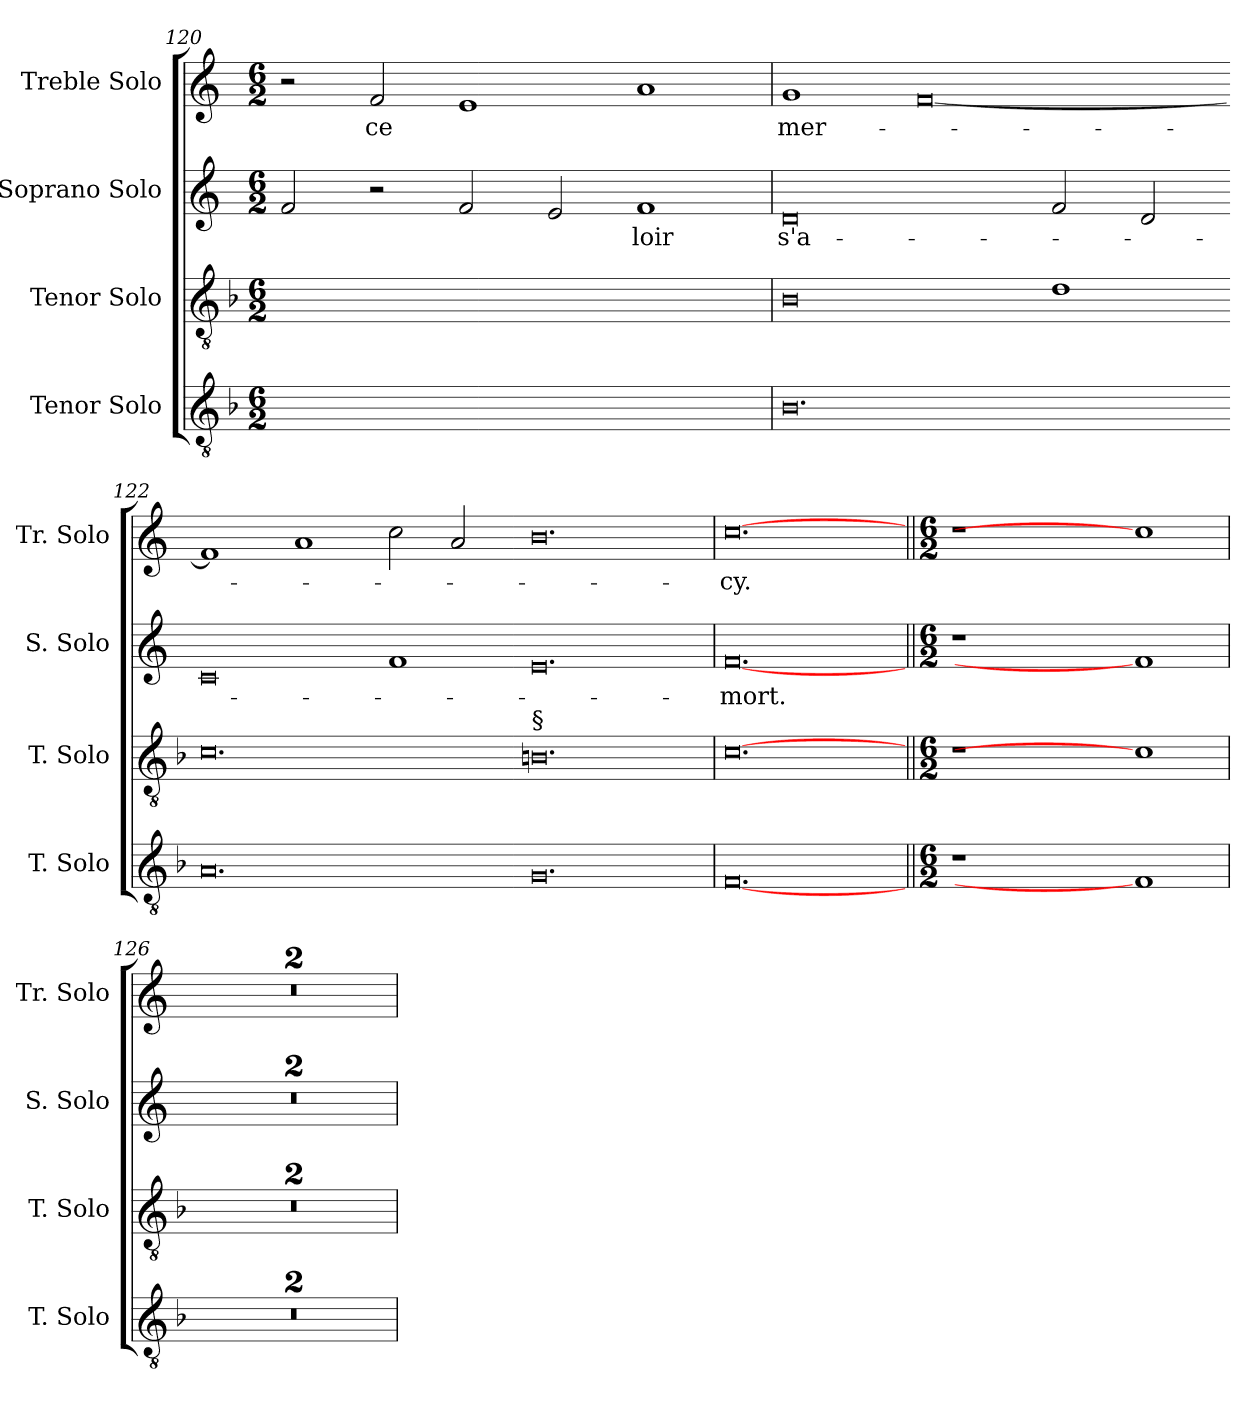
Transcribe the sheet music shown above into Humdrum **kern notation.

**kern	**kern	**kern	**text	**kern	**text
*part4	*part3	*part2	*part2	*part1	*part1
*staff4	*staff3	*staff2	*staff2	*staff1	*staff1
*I"Tenor Solo	*I"Tenor Solo	*I"Soprano Solo	*	*I"Treble Solo	*
*I'T. Solo	*I'T. Solo	*I'S. Solo	*	*I'Tr. Solo	*
*clefGv2	*clefGv2	*clefG2	*	*clefG2	*
*ITrd7c12	*ITrd7c12	*	*	*	*
*k[b-]	*k[b-]	*k[]	*	*k[]	*
*F:	*F:	*C:	*	*C:	*
*M6/2	*M6/2	*M6/2	*	*M6/2	*
=120	=120	=120	=120	=120	=120
0.AAiyy]	0.Ciyy]	2fi/	.	2r	.
!	!	!	!	!	!LO:LY:b:color=#000000
.	.	2r	.	2fi/	-ce
.	.	2fi/	.	1ei	.
.	.	2ei/	.	.	.
!	!	!	!LO:LY:b:color=#000000	!	!
.	.	1fi	-loir	1ai	.
!!LO:PB:g=z
=121	=121	=121	=121	=121	=121
!	!	!	!LO:LY:b:color=#000000	!	!
!	!	!	!	!	!LO:LY:b:color=#000000
0.BB-i	0BB-i	0di	s'a-	1gi	mer-
.	.	.	.	[<0fi	.
.	1Di	2fi/	.	.	.
.	.	2di/	.	.	.
=122-	=122-	=122-	=122-	=122-	=122-
0.AAi	0.Ci	0ci	.	1fi]	.
.	.	.	.	1ai	.
.	.	1fi	.	2cci\	.
.	.	.	.	2ai/	.
=123-	=123-	=123-	=123-	=123-	=123-
!	!LO:TX:a:t=§	!	!	!	!
0.GGi	0.BBi	0.ei	.	0.bi	.
=124	=124	=124	=124	=124	=124
!	!	!	!LO:LY:b:color=#000000	!	!
!	!	!	!	!	!LO:LY:b:color=#000000
[0.FFi	[0.Ci	[0.fi	-mort.	[0.cci	-cy.
=125||	=125||	=125||	=125||	=125||	=125||
*M6/2	*M6/2	*M6/2	*	*M6/2	*
!LO:N:vis=1	!LO:N:vis=1	!LO:N:vis=1	!	!LO:N:vis=1	!
0.r	0.r	0.r	.	0.r	.
1FFi]	1Ci]	1fi]	.	1cci]	.
=126	=126	=126	=126	=126	=126
!LO:N:vis=1	!LO:N:vis=1	!LO:N:vis=1	!	!LO:N:vis=1	!
0.r	0.r	0.r	.	0.r	.
=127	=127	=127	=127	=127	=127
!LO:N:vis=1	!LO:N:vis=1	!LO:N:vis=1	!	!LO:N:vis=1	!
0.r	0.r	0.r	.	0.r	.
=	=	=	=	=	=
*-	*-	*-	*-	*-	*-
